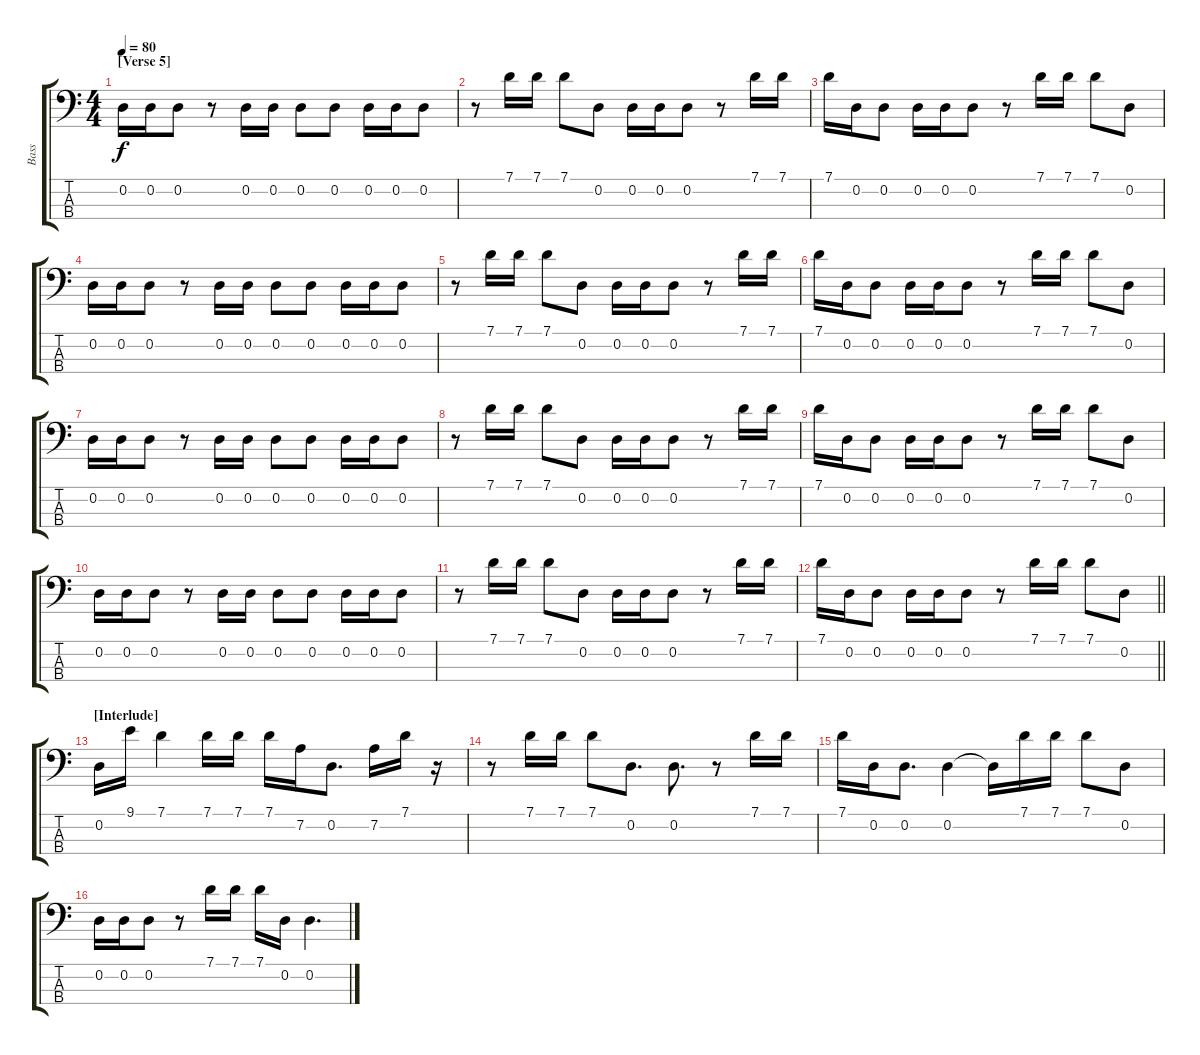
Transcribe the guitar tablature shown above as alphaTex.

\track ("Bass " "Bass ") {instrument electricbassfinger}
\staff {score tabs}
\tuning (G2 D2 A1 E1) {hide}
\ts (4 4)
\section ("" "[Verse 5]")
\tempo 80
\clef f4
\ks c
0.2.16{dy f} 0.2.16 0.2.8 r.8 0.2.16 0.2.16 0.2.8 0.2.8 0.2.16 0.2.16 0.2.8 |
r.8 7.1.16 7.1.16 7.1.8 0.2.8 0.2.16 0.2.16 0.2.8 r.8 7.1.16 7.1.16 |
7.1.16 0.2.16 0.2.8 0.2.16 0.2.16 0.2.8 r.8 7.1.16 7.1.16 7.1.8 0.2.8 |
0.2.16 0.2.16 0.2.8 r.8 0.2.16 0.2.16 0.2.8 0.2.8 0.2.16 0.2.16 0.2.8 |
r.8 7.1.16 7.1.16 7.1.8 0.2.8 0.2.16 0.2.16 0.2.8 r.8 7.1.16 7.1.16 |
7.1.16 0.2.16 0.2.8 0.2.16 0.2.16 0.2.8 r.8 7.1.16 7.1.16 7.1.8 0.2.8 |
0.2.16 0.2.16 0.2.8 r.8 0.2.16 0.2.16 0.2.8 0.2.8 0.2.16 0.2.16 0.2.8 |
r.8 7.1.16 7.1.16 7.1.8 0.2.8 0.2.16 0.2.16 0.2.8 r.8 7.1.16 7.1.16 |
7.1.16 0.2.16 0.2.8 0.2.16 0.2.16 0.2.8 r.8 7.1.16 7.1.16 7.1.8 0.2.8 |
0.2.16 0.2.16 0.2.8 r.8 0.2.16 0.2.16 0.2.8 0.2.8 0.2.16 0.2.16 0.2.8 |
r.8 7.1.16 7.1.16 7.1.8 0.2.8 0.2.16 0.2.16 0.2.8 r.8 7.1.16 7.1.16 |
\barLineRight lightlight
7.1.16 0.2.16 0.2.8 0.2.16 0.2.16 0.2.8 r.8 7.1.16 7.1.16 7.1.8 0.2.8 |
\section ("" "[Interlude]")
0.2.16 9.1.16 7.1.4 7.1.16 7.1.16 7.1.16 7.2.16 0.2.8{d} 7.2.16 7.1.16 r.16 |
r.8 7.1.16 7.1.16 7.1.8 0.2.8{d} 0.2.8{d} r.8 7.1.16 7.1.16 |
7.1.16 0.2.16 0.2.8{d} 0.2.4 0.2{t}.16 7.1.16 7.1.16 7.1.8 0.2.8 |
0.2.16 0.2.16 0.2.8 r.8 7.1.16 7.1.16 7.1.16 0.2.16 0.2.4{d}
